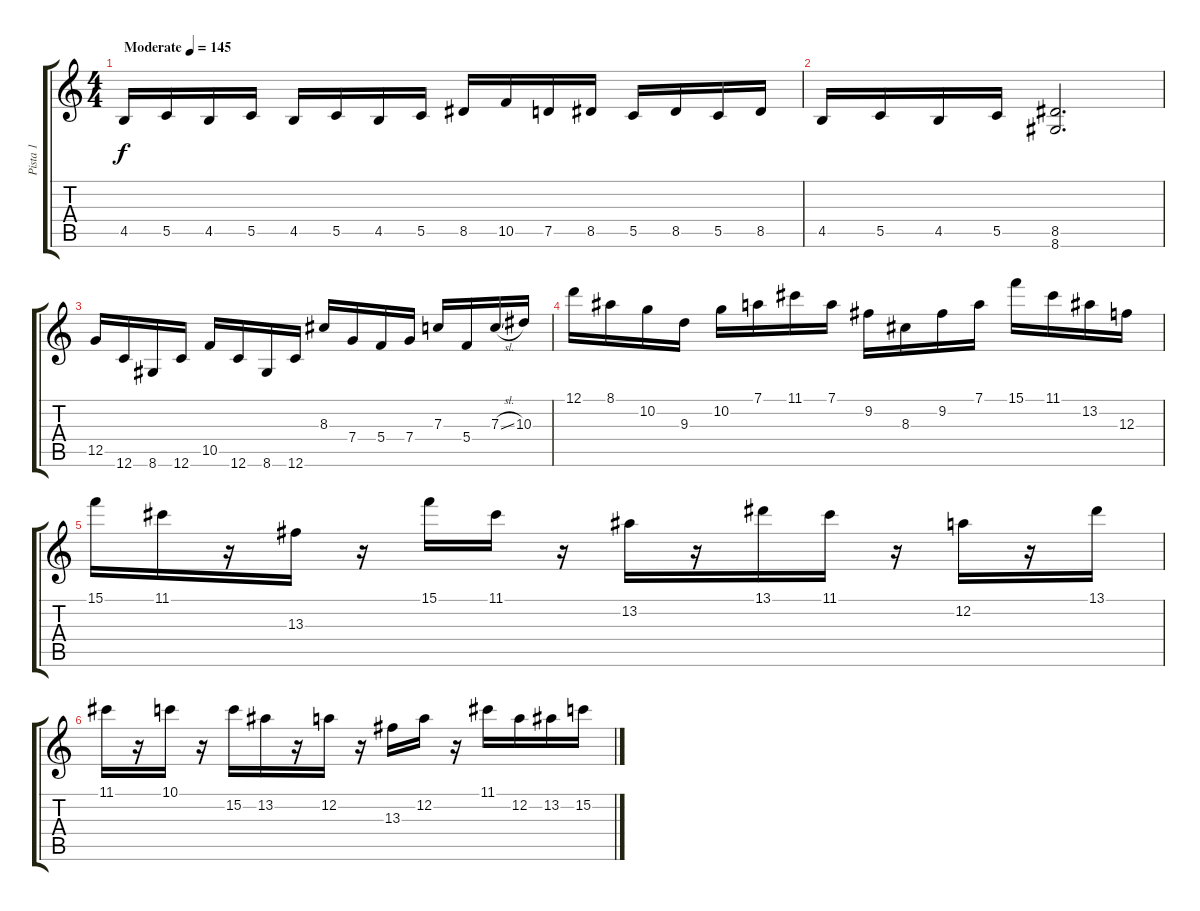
\track ("Pista 1" "Pista 1") {instrument distortionguitar}
\staff {score tabs}
\tuning (D4 A3 F3 C3 G2 C2) {hide}
\ts (4 4)
\tempo (145 "Moderate")
\clef g2
\ks c
4.5.16{dy f instrument distortionguitar} 5.5.16 4.5.16 5.5.16 4.5.16 5.5.16 4.5.16 5.5.16 8.5.16 10.5.16 7.5.16 8.5.16 5.5.16 8.5.16 5.5.16 8.5.16 |
4.5.16 5.5.16 4.5.16 5.5.16 (8.5 8.6).2{d} |
12.5.16 12.6.16 8.6.16 12.6.16 10.5.16 12.6.16 8.6.16 12.6.16 8.3.16 7.4.16 5.4.16 7.4.16 7.3.16 5.4.16 7.3{sl}.16 10.3.16 |
12.1.16 8.1.16 10.2.16 9.3.16 10.2.16 7.1.16 11.1.16 7.1.16 9.2.16 8.3.16 9.2.16 7.1.16 15.1.16 11.1.16 13.2.16 12.3.16 |
15.1.16 11.1.16 r.16 13.3.16 r.16 15.1.16 11.1.16 r.16 13.2.16 r.16 13.1.16 11.1.16 r.16 12.2.16 r.16 13.1.16 |
11.1.16 r.16 10.1.16 r.16 15.2.16 13.2.16 r.16 12.2.16 r.16 13.3.16 12.2.16 r.16 11.1.16 12.2.16 13.2.16 15.2.16
